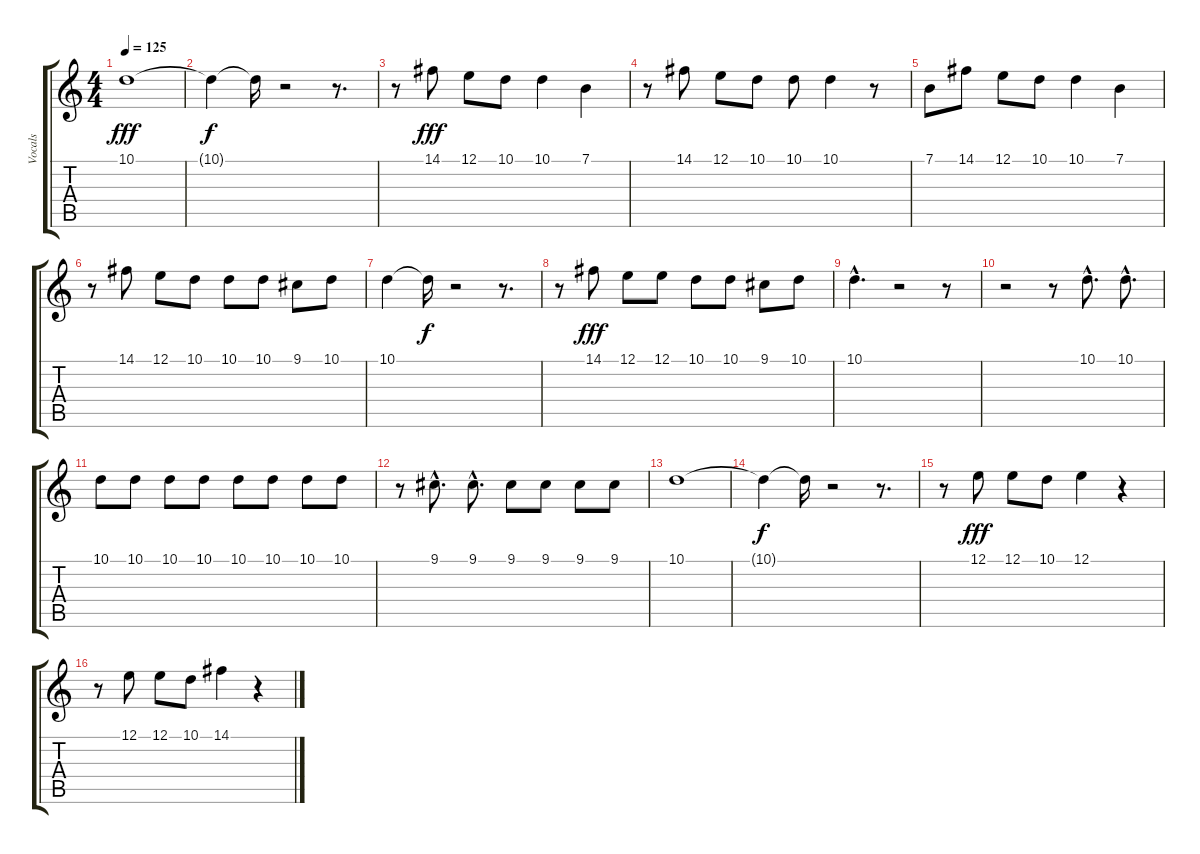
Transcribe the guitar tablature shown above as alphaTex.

\track ("Vocals" "Vocals") {instrument harmonica}
\staff {score tabs}
\tuning (E4 B3 G3 D3 A2 E2) {hide}
\ts (4 4)
\tempo 125
\clef g2
\ks c
10.1.1{dy fff} |
10.1{t}.4{dy f} 10.1{t}.16 r.2 r.8{d} |
r.8 14.1.8{dy fff} 12.1.8 10.1.8 10.1.4 7.1.4 |
r.8 14.1.8 12.1.8 10.1.8 10.1.8 10.1.4 r.8 |
7.1.8 14.1.8 12.1.8 10.1.8 10.1.4 7.1.4 |
r.8 14.1.8 12.1.8 10.1.8 10.1.8 10.1.8 9.1.8 10.1.8 |
10.1.4 10.1{t}.16{dy f} r.2 r.8{d} |
r.8 14.1.8{dy fff} 12.1.8 12.1.8 10.1.8 10.1.8 9.1.8 10.1.8 |
10.1{hac}.4{d} r.2 r.8 |
r.2 r.8 10.1{hac}.8{d} 10.1{hac}.8{d} |
10.1.8 10.1.8 10.1.8 10.1.8 10.1.8 10.1.8 10.1.8 10.1.8 |
r.8 9.1{hac}.8{d} 9.1{hac}.8{d} 9.1.8 9.1.8 9.1.8 9.1.8 |
10.1.1 |
10.1{t}.4{dy f} 10.1{t}.16 r.2 r.8{d} |
r.8 12.1.8{dy fff} 12.1.8 10.1.8 12.1.4 r.4 |
r.8 12.1.8 12.1.8 10.1.8 14.1.4 r.4
